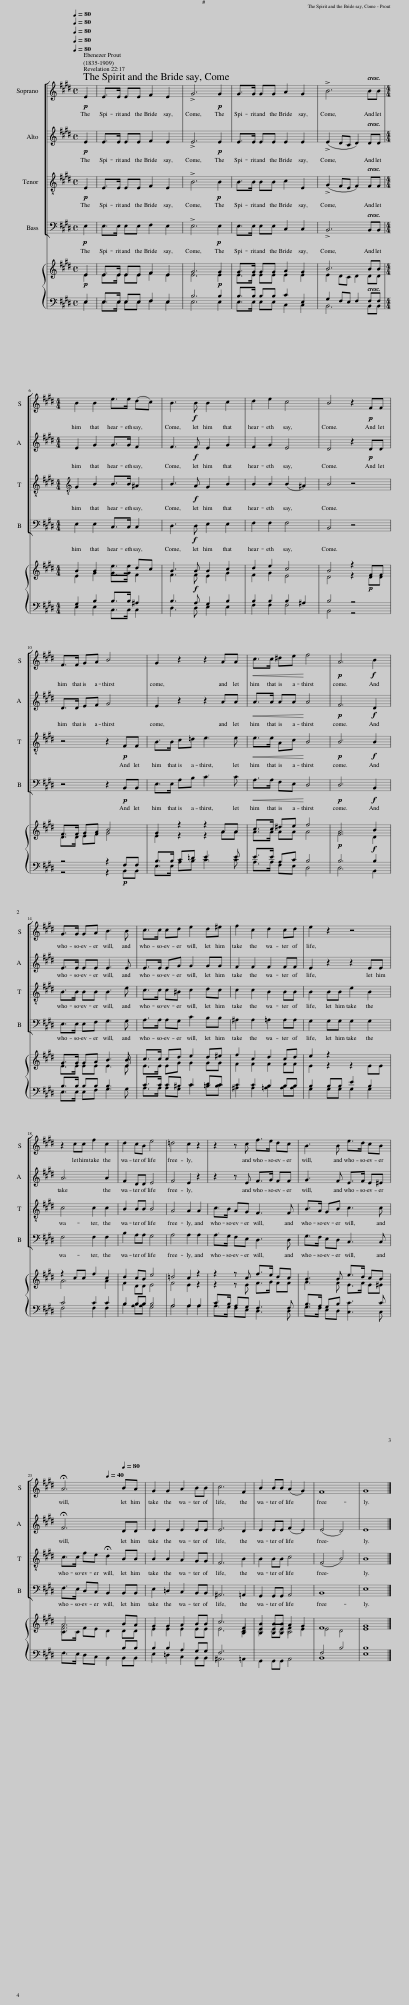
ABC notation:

X:1
%%score [ 1 2 3 4 ] { ( 5 6 ) | ( 7 8 ) }
L:1/8
Q:1/4=80
M:4/4
I:linebreak $
K:E
V:1 treble
V:2 treble
V:3 treble-8
V:4 bass
V:5 treble
V:6 treble
V:7 bass
V:8 bass
V:1
!p! E2 | E>E EE F2 E2 | !>!G6!p! G2 | G>G GG A2 G2 | !>!B6 BB |$ %5
[M:4/4] B2 B2 e>e (dc) | B3!f! B B2 c2 | d2 e2 c4 | B4 z2!p! FF |$ F>F GA B4 | %10
 G2 z2 z2 AA |!<(! c>c ^de!<)! f4 |!p! A6!f! B2 |$ G>G GA B3 B | c>c cd e2 d^e | %15
 f2 c2 d2 cd | e2 z2 z4 |$ z2 cc f2 c2 | d2 cB e4 | =d4 c2 z2 | %20
 z2 z c f>e dc | B3 B e>d cB |$ !fermata!A6[Q:1/4=80] BA[Q:1/4=40] | G2 G2 A2 BB | c6 F2 | %25
 B2 BB (A2 G2) | F8 | G8 |] %28
V:2
!p! E2 | E>E EE F2 E2 | !>!E6!p! E2 | E>E EE E2 E2 | (!>!E2 DC D2) DD |$ %5
[M:4/4] E2 G2 G>G F2 | F3!f! F E2 G2 | F2 G2 E4 | D4 z2!p! DD |$ D>D EF G4 | %10
 E2 z2 z2 AA |!<(! A>A AA!<)! A4 |!p! F6!f! D2 |$ E>E EE E3 E | E>E EG G2 GG | %15
 F2 F2 F2 FF | E2 z2 z2 EE |$ A6 A2 | F2 DD E4 | F4 E2 z2 | %20
 z2 z E F>G FF | G3 F E>F E^E |$ !fermata!F6 DD | E2 E2 E2 EE | E6 D2 | %25
 E2 EE (F2 E2) | (E4 D4) | E8 |] %28
V:3
!p! E2 | E>E EE F2 E2 | !>!B6!p! B2 | B>B BB c2 E2 | (!>!G2 FE F2) FF |$ %5
[M:4/4][K:treble-8] G2 B2 B>B ^A2 | B3!f! A G2 B2 | B2 B2 (B2 ^A2) | B4 z4 |$ z4 z2!p! FF | %10
 B>B c=d e3 e |!<(! e>e Ac!<)! B4 |!p! B6!f! B2 |$ B>B BB B3 e | c>c c^B c2 dc | %15
 c2 c2 B2 BB | B2 BB e2 B2 |$ c4 c2 c2 | B2 BB B4 | A4 A2 A2 | %20
 c>B AG F3 F | B>A GB c3 c |$ c>c fe !fermata!d2 BB | B2 B2 A2 GG | F6 B2 | %25
 B2 BB c4 | (F4 B4) | B8 |] %28
V:4
!p! E,2 | E,>E, E,E, F,2 E,2 | !>!E,6!p! E,2 | E,>E, E,E, C,2 C,2 | !>!B,,6 B,,B,, |$ %5
[M:4/4] E,2 E,2 C,>C, C,2 | D,3!f! D, E,2 E,2 | F,2 F,2 F,4 | B,,4 z4 |$ z4 z2!p! B,,B,, | %10
 E,>E, A,B, C3 C |!<(! A,>A, F,E,!<)! D,4 |!p! D,6!f! B,,2 |$ E,>E, E,F, G,3 G, | A,>A, A,G, C2 B,B, | %15
 ^A,2 A,2 =A,2 A,A, | G,2 G,G, G,2 G,2 |$ F,4 F,2 F,2 | B,2 A,A, G,4 | A,4 A,2 A,2 | %20
 A,>G, F,E, D,3 D, | G,>F, E,D, C,3 C, |$ F,>E, D,C, B,,2 B,,B,, | E,2 =D,2 C,2 B,,B,, | ^A,,6 =A,,2 | %25
 G,,2 G,,G,, A,,4 | B,,8 | E,8 |] %28
V:5
!p! E2 | E>E EE F2 E2 | G6!p! G2 | G>G GG A2 G2 | B6 BB |$ %5
[M:4/4] B2 B2 e>e dc | B3!f! B B2 c2 | d2 e2 c4 | B4 z2!p! FF |$ F>F GA B4 | %10
 G2 z2 z2 AA | c>c ^de f4 |!p! A6!f! B2 |$ G>G GA B3 B | c>c cd e2 d^e | %15
 f2 c2 d2 cd | e2 z2 x4 |$ z2 cc f2 c2 | d2 cB e4 | =d4 c2 z2 | %20
 z2 z c f>e dc | B3 B e>d cB |$ A6 BA | G2 G2 A2 BB | c6 F2 | %25
 B2 BB A2 G2 | F8 | G8 |] %28
V:6
 E2 | E>E EE F2 E2 | E6 E2 | E>E EE E2 E2 | E2 DC D2 DD |$ %5
[M:4/4] E2 G2 G>G F2 | F3 F E2 G2 | F2 G2 E4 | D4 z2 DD |$ D>D EF G4 | %10
 E2 z2 z2 AA | A>A AA A4 | F6 D2 |$ E>E EE E3 E | E>E EG G2 GG | %15
 F2 F2 F2 FF | E2 z2 z2 EE |$ A6 A2 | F2 DD E4 | F4 E2 z2 | %20
 z2 z E F>G FF | G3 F E>F E^E |$ F6 DD | E2 E2 E2 EE | E6 D2 | %25
 E2 EE F2 E2 | E4 D4 | E8 |] %28
V:7
 E,2 | E,>E, E,E, F,2 E,2 | B,6 B,2 | B,>B, B,B, C2 E,2 | G,2 F,E, F,2 F,F, |$ %5
[M:4/4] G,2 B,2 B,>B, ^A,2 | B,3 A, G,2 B,2 | B,2 B,2 B,2 ^A,2 | B,4 z4 |$ z4 z2!p! F,F, | %10
 B,>B, C=D E3 E | E>E A,C B,4 | B,6 B,2 |$ B,>B, B,B, B,3[I:staff -1] E |[I:staff +1] C>C C^B, C2 DC | %15
 C2 C2 B,2 B,B, | B,2 B,B, E2 B,2 |$ C4 C2 C2 | B,2 B,B, B,4 | A,4 A,2 A,2 | %20
 C>B, A,G, F,3 F, | B,>A, G,B, C3 C |$[I:staff -1] C>C FE D2[I:staff +1] B,B, | B,2 B,2 A,2 G,G, | F,6[I:staff -1] B,2 | %25
 B,2 B,B, C4 |[I:staff +1] F,4 B,4 | B,8 |] %28
V:8
 E,2 | E,>E, E,E, F,2 E,2 | E,6 E,2 | E,>E, E,E, C,2 C,2 | B,,6 B,,B,, |$ %5
[M:4/4] E,2 E,2 C,>C, C,2 | D,3 D, E,2 E,2 | F,2 F,2 F,4 | B,,4 z4 |$ z4 z2 B,,B,, | %10
 E,>E, A,B, C3 C | A,>A, F,E, D,4 | D,6 B,,2 |$ E,>E, E,F, G,3 G, | A,>A, A,G, C2 =B,[B,C] | %15
 ^A,2 A,2 [=A,B,]2 [A,B,][A,B,] | G,2 G,G, G,2 G,2 |$ F,4 F,2 F,2 | B,2 [A,B,][A,B,] G,4 | A,4 A,2 A,2 | %20
 A,>G, F,E, D,3 D, | G,>F, E,D, C,3 C, |$ F,>E, D,C, B,,2 B,,B,, | E,2 =D,2 C,2 B,,B,, | ^A,,6 =A,,2 | %25
 G,,2 G,,G,, A,,4 | B,,8 | E,8 |] %28
